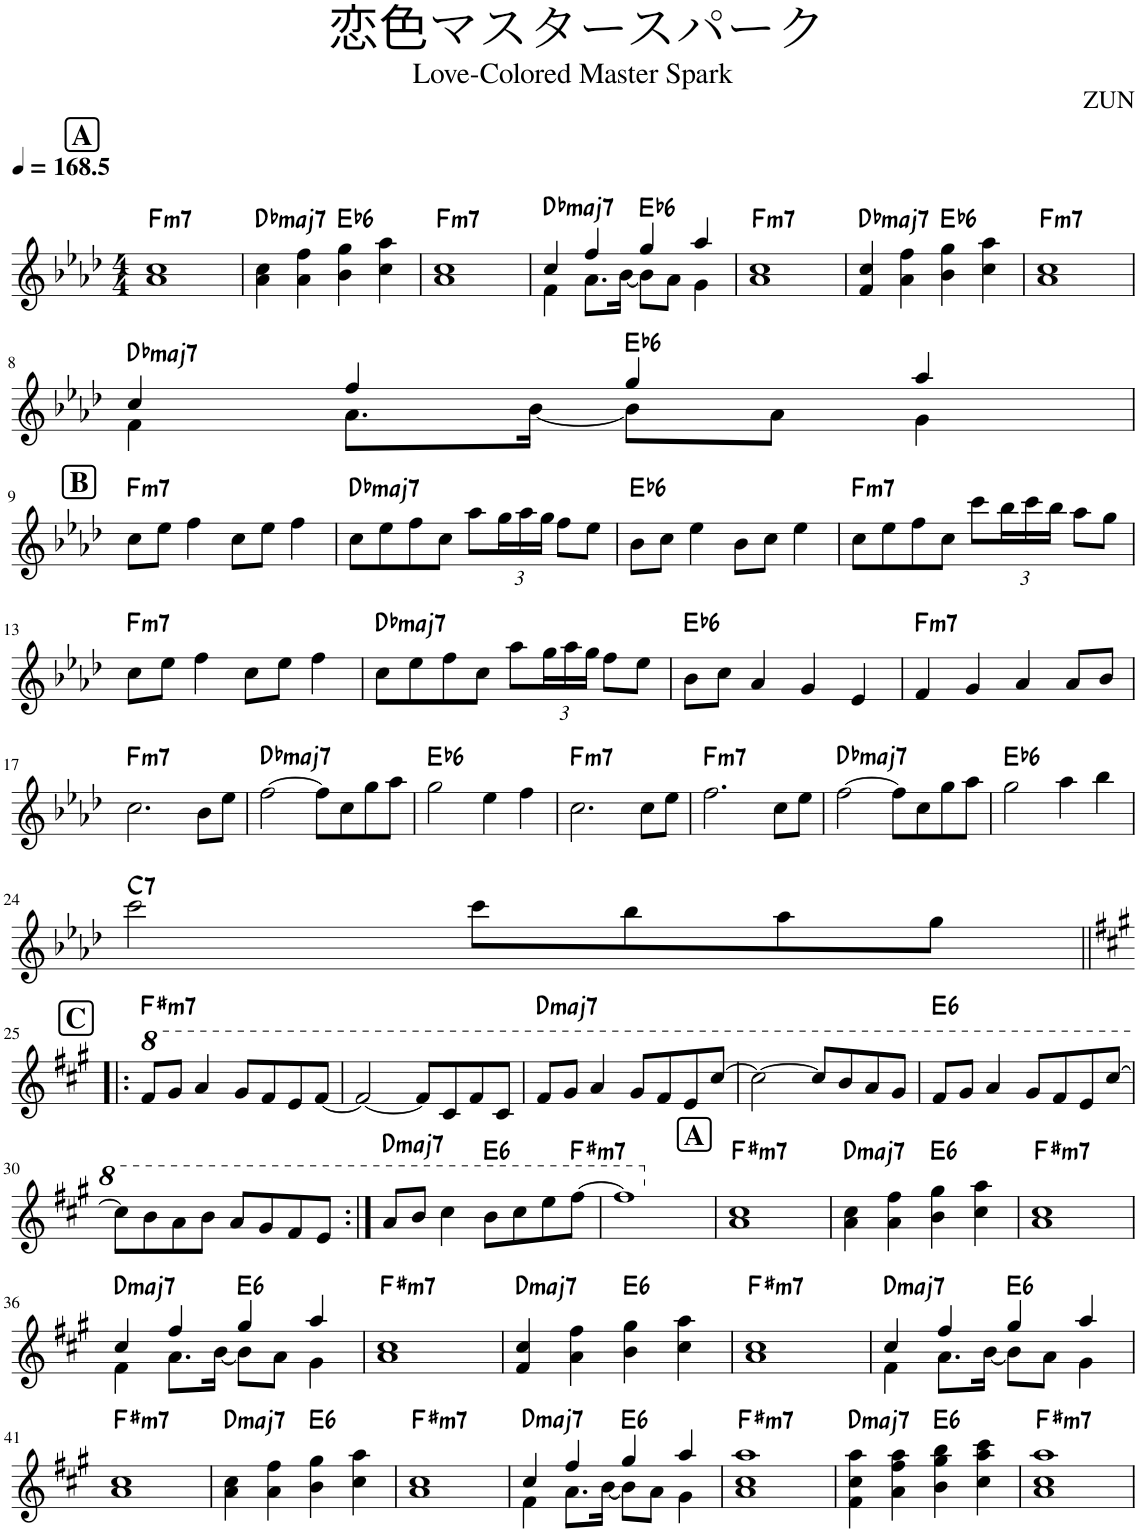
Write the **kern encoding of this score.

**kern	**harte
*part1	*part1
*staff1	*
*I"Piano	*
*I'Pno.	*
*clefG2	*
*k[b-e-a-d-]	*
*M4/4	*
*MM169	*
!!LO:REH:place=s1:a:B:cj:fs=14:t=A
=1	=1
!	!LO:H:kt=m7
1a- 1cc	F:min7
=2	=2
!	!LO:H:kt=maj7
4a-\ 4cc\	Db:maj7
4a-\ 4ff\	.
!	!LO:H:kt=6
4b-\ 4gg\	Eb:maj6
4cc\ 4aa-\	.
=3	=3
!	!LO:H:kt=m7
1a- 1cc	F:min7
=4	=4
*^	*
!	!	!LO:H:kt=maj7
4cc/	4f\	Db:maj7
4ff/	8.a-\L	.
.	[16b-\Jk	.
!	!	!LO:H:kt=6
4gg/	8b-\L]	Eb:maj6
.	8a-\J	.
4aa-/	4g\	.
=5	=5	=5
!	!	!LO:H:kt=m7
*v	*v	*
1a- 1cc	F:min7
=6	=6
!	!LO:H:kt=maj7
4f/ 4cc/	Db:maj7
4a-\ 4ff\	.
!	!LO:H:kt=6
4b-\ 4gg\	Eb:maj6
4cc\ 4aa-\	.
=7	=7
!	!LO:H:kt=m7
1a- 1cc	F:min7
!!LO:LB:g=z
=8	=8
*^	*
!	!	!LO:H:kt=maj7
4cc/	4f\	Db:maj7
4ff/	8.a-\L	.
.	[16b-\Jk	.
!	!	!LO:H:kt=6
4gg/	8b-\L]	Eb:maj6
.	8a-\J	.
4aa-/	4g\	.
!!LO:LB:g=z	!!
!!LO:REH:place=s1:a:B:cj:fs=14:t=B	!!
=9	=9	=9
!	!	!LO:H:kt=m7
*v	*v	*
8cc\L	F:min7
8ee-\J	.
4ff\	.
8cc\L	.
8ee-\J	.
4ff\	.
=10	=10
!	!LO:H:kt=maj7
8cc\L	Db:maj7
8ee-\	.
8ff\	.
8cc\J	.
8aa-\L	.
*Xbrackettup	*
24gg\L	.
24aa-\	.
24gg\JJ	.
8ff\L	.
8ee-\J	.
=11	=11
!	!LO:H:kt=6
8b-\L	Eb:maj6
8cc\J	.
4ee-\	.
8b-\L	.
8cc\J	.
4ee-\	.
=12	=12
!	!LO:H:kt=m7
8cc\L	F:min7
8ee-\	.
8ff\	.
8cc\J	.
8ccc\L	.
24bb-\L	.
24ccc\	.
24bb-\JJ	.
8aa-\L	.
8gg\J	.
!!LO:LB:g=z
=13	=13
!	!LO:H:kt=m7
8cc\L	F:min7
8ee-\J	.
4ff\	.
8cc\L	.
8ee-\J	.
4ff\	.
=14	=14
!	!LO:H:kt=maj7
8cc\L	Db:maj7
8ee-\	.
8ff\	.
8cc\J	.
8aa-\L	.
24gg\L	.
24aa-\	.
24gg\JJ	.
8ff\L	.
8ee-\J	.
=15	=15
!	!LO:H:kt=6
8b-\L	Eb:maj6
8cc\J	.
4a-/	.
4g/	.
4e-/	.
=16	=16
!	!LO:H:kt=m7
4f/	F:min7
4g/	.
4a-/	.
8a-/L	.
8b-/J	.
!!LO:LB:g=z
=17	=17
!	!LO:H:kt=m7
2.cc\	F:min7
8b-\L	.
8ee-\J	.
=18	=18
!	!LO:H:kt=maj7
[2ff\	Db:maj7
8ff\L]	.
8cc\	.
8gg\	.
8aa-\J	.
=19	=19
!	!LO:H:kt=6
2gg\	Eb:maj6
4ee-\	.
4ff\	.
=20	=20
!	!LO:H:kt=m7
2.cc\	F:min7
8cc\L	.
8ee-\J	.
=21	=21
!	!LO:H:kt=m7
2.ff\	F:min7
8cc\L	.
8ee-\J	.
=22	=22
!	!LO:H:kt=maj7
[2ff\	Db:maj7
8ff\L]	.
8cc\	.
8gg\	.
8aa-\J	.
=23	=23
!	!LO:H:kt=6
2gg\	Eb:maj6
4aa-\	.
4bb-\	.
!!LO:LB:g=z
=24	=24
!	!LO:H:kt=7
2ccc\	C:7
8ccc\L	.
8bb-\	.
8aa-\	.
8gg\J	.
!!LO:LB:g=z
!!LO:REH:place=s1:a:B:cj:fs=14:t=C
=25!|:	=25!|:
*k[f#c#g#]	*
*8va	*
!	!LO:H:kt=m7
8ff#/L	F#:min7
8gg#/J	.
4aa/	.
8gg#/L	.
8ff#/	.
8ee/	.
[8ff#/J	.
=26	=26
2ff#/_	.
8ff#/L]	.
8cc#/	.
8ff#/	.
8cc#/J	.
=27	=27
!	!LO:H:kt=maj7
8ff#/L	D:maj7
8gg#/J	.
4aa/	.
8gg#/L	.
8ff#/	.
8ee/	.
[8ccc#/J	.
=28	=28
2ccc#\_	.
8ccc#/L]	.
8bb/	.
8aa/	.
8gg#/J	.
=29	=29
!	!LO:H:kt=6
8ff#/L	E:maj6
8gg#/J	.
4aa/	.
8gg#/L	.
8ff#/	.
8ee/	.
[8ccc#/J	.
!!LO:LB:g=z
=30	=30
8ccc#\L]	.
8bb\	.
8aa\	.
8bb\J	.
8aa/L	.
8gg#/	.
8ff#/	.
8ee/J	.
=31:|!	=31:|!
!	!LO:H:kt=maj7
8aa/L	D:maj7
8bb/J	.
4ccc#\	.
!	!LO:H:kt=6
8bb\L	E:maj6
8ccc#\	.
8eee\	.
!	!LO:H:kt=m7
[8fff#\J	F#:min7
=32	=32
1fff#]	.
!!LO:REH:place=s1:a:B:cj:fs=14:t=A
=33	=33
*X8va	*
!	!LO:H:kt=m7
1a 1cc#	F#:min7
=34	=34
!	!LO:H:kt=maj7
4a\ 4cc#\	D:maj7
4a\ 4ff#\	.
!	!LO:H:kt=6
4b\ 4gg#\	E:maj6
4cc#\ 4aa\	.
=35	=35
!	!LO:H:kt=m7
1a 1cc#	F#:min7
!!LO:LB:g=z
=36	=36
*^	*
!	!	!LO:H:kt=maj7
4cc#/	4f#\	D:maj7
4ff#/	8.a\L	.
.	[16b\Jk	.
!	!	!LO:H:kt=6
4gg#/	8b\L]	E:maj6
.	8a\J	.
4aa/	4g#\	.
=37	=37	=37
!	!	!LO:H:kt=m7
*v	*v	*
1a 1cc#	F#:min7
=38	=38
!	!LO:H:kt=maj7
4f#/ 4cc#/	D:maj7
4a\ 4ff#\	.
!	!LO:H:kt=6
4b\ 4gg#\	E:maj6
4cc#\ 4aa\	.
=39	=39
!	!LO:H:kt=m7
1a 1cc#	F#:min7
=40	=40
*^	*
!	!	!LO:H:kt=maj7
4cc#/	4f#\	D:maj7
4ff#/	8.a\L	.
.	[16b\Jk	.
!	!	!LO:H:kt=6
4gg#/	8b\L]	E:maj6
.	8a\J	.
4aa/	4g#\	.
!!LO:LB:g=z	!!
=41	=41	=41
!	!	!LO:H:kt=m7
*v	*v	*
1a 1cc#	F#:min7
=42	=42
!	!LO:H:kt=maj7
4a\ 4cc#\	D:maj7
4a\ 4ff#\	.
!	!LO:H:kt=6
4b\ 4gg#\	E:maj6
4cc#\ 4aa\	.
=43	=43
!	!LO:H:kt=m7
1a 1cc#	F#:min7
=44	=44
*^	*
!	!	!LO:H:kt=maj7
4cc#/	4f#\	D:maj7
4ff#/	8.a\L	.
.	[16b\Jk	.
!	!	!LO:H:kt=6
4gg#/	8b\L]	E:maj6
.	8a\J	.
4aa/	4g#\	.
=45	=45	=45
!	!	!LO:H:kt=m7
*v	*v	*
1a 1cc# 1aa	F#:min7
=46	=46
!	!LO:H:kt=maj7
4f#\ 4cc#\ 4aa\	D:maj7
4a\ 4ff#\ 4aa\	.
!	!LO:H:kt=6
4b\ 4gg#\ 4bb\	E:maj6
4cc#\ 4aa\ 4ccc#\	.
=47	=47
!	!LO:H:kt=m7
1a 1cc# 1aa	F#:min7
=	=
*-	*-
